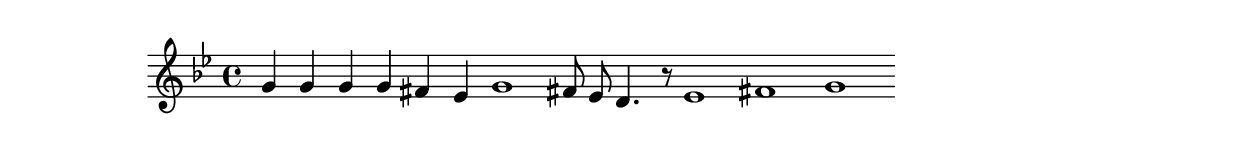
%% Do not edit this file; it is automatically
%% generated from LSR http://lsr.dsi.unimi.it
%% This file is in the public domain.
\version "2.13.29"

\header {
  lsrtags = "world-music"

%% Translation of GIT committish: 0b55335aeca1de539bf1125b717e0c21bb6fa31b
  texidoces = "
Para las improvisaciones o @emph{taqasim} que son libres durante unos
momentos, se puede omitir la indicación de compás y se puede usar
@code{\cadenzaOn}.  Podría ser necesario ajustar el estilo de
alteraciones accidentales, porque la ausencia de líneas divisorias
hará que la alteración aparezca una sola vez.  He aquí un ejemplo de
cómo podría ser el comienzo de una improvisación @emph{hijaz}:

"
doctitlees = "Improvisación de música árabe"

%% Translation of GIT committish: 0a868be38a775ecb1ef935b079000cebbc64de40
  texidocde = "
Bei Improvisation oder @emph{taqasim}, die zeitlich frei gespielt
werden, kann die Taktart ausgelassen werden und @code{\cadenzaOn}
kann eingesetzt werden.  Es kann nötig sein, den Versetzungszeichenstil
anzupassen, weil sonst die Versetzungszeichen nur einmal ausgegeben
werden, da keine Taktlinien gesetzt sind.  Hier ein Beispiel, wie
der Begin einer @emph{hijaz}-Improvisation aussehen könnte:

"

  doctitlede = "Arabische Improvisation"

  texidoc = "
For improvisations or taqasim which are temporarily free, the time
signature can be omitted and @code{\\cadenzaOn} can be used.  Adjusting
the accidental style might be required, since the absence of bar lines
will cause the accidental to be marked only once.  Here is an example
of what could be the start of a hijaz improvisation:

"
  doctitle = "Arabic improvisation"
} % begin verbatim

\include "arabic.ly"

\relative sol' {
  \key re \kurd
  #(set-accidental-style 'forget)
  \cadenzaOn
  sol4 sol sol sol fad mib sol1 fad8 mib re4. r8 mib1 fad sol
}
